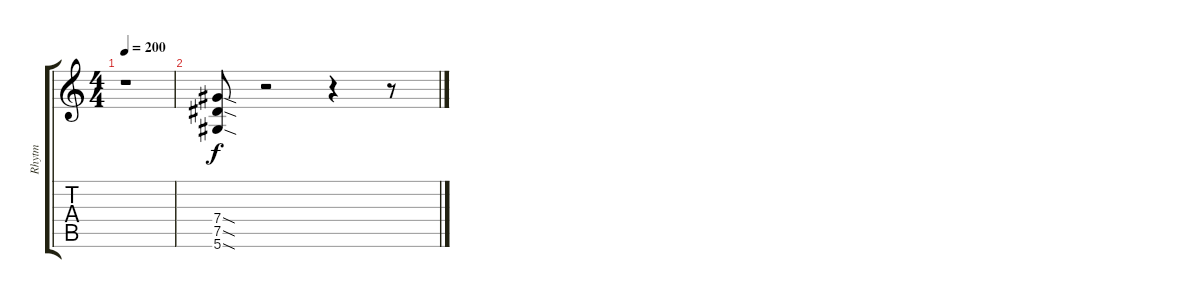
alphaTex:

\track ("Rhytm" "Rhytm") {instrument distortionguitar}
\staff {score tabs}
\tuning (Eb4 Bb3 Gb3 Db3 Ab2 Eb2) {hide}
\ts (4 4)
\tempo 200
\clef g2
\ks c
r.1{dy f} |
(7.4{sod} 7.5{sod} 5.6{sod}).8 r.2 r.4 r.8
